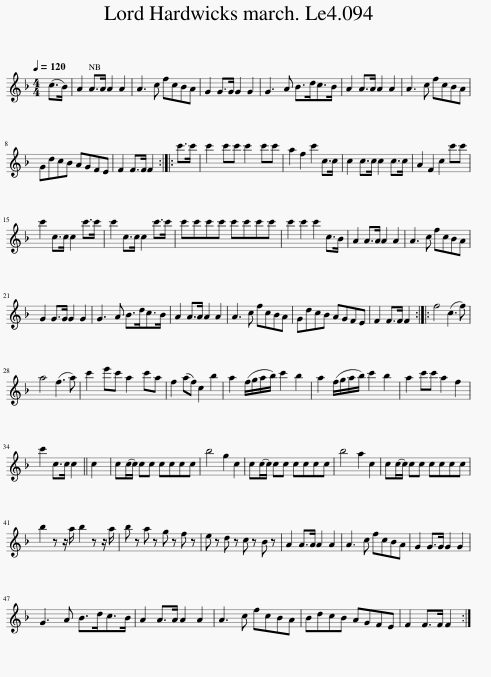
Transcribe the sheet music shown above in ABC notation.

X:1
L:1/8
Q:1/4=120
M:4/4
I:linebreak $
K:F
V:1 treble
V:1
 (c>B) | A2 A>A A2 A2 | A3 c fcBA | G2 G>G G2 G2 | G3 A B>dc>B | %5
 A2 A>A A2 A2 | A3 c fcBA |$ GdcB AGFE | F2 F>F F2 :: c'>c' | %10
 c'2 c'c' c'2 c'c' | a2 f2 c'2 c>c | c2 c>c c2 c>c | A2 F2 c2 c'c' |$ c'2 c>c c2 c'>c' | %15
 c'2 c>c c2 c'>c' | c'c'c'c' c'c'c'c' | c'2 c'2 c'2 c>B | A2 A>A A2 A2 | A3 c fcBA |$ %20
 G2 G>G G2 G2 | G3 A B>dc>B | A2 A>A A2 A2 | A3 c fcBA | GdcB AGFE | %25
 F2 F>F F2 :: f4 (c3 f) |$ a4 (f3 a) | c'2 e'c' a2 c'a | f2 (af) c2 b2 | %30
 a2 (f/g/a/b/) c'2 b2 | a2 (f/g/a/b/) c'2 b2 | a2 c'c' a2 f2 |$ c'2 c>c c2 || c2 | %35
 c(c/c/) cc cccc | b4 g2 c2 | c(c/c/) cc cccc | b4 a2 c2 | c(c/c/) cc cccc |$ %40
 b2 z z/ a/ b2 z z/ a/ | b z a z g z f z | e z d z c z B z | A2 A>A A2 A2 | A3 c fcBA | %45
 G2 G>G G2 G2 |$ G3 A B>dc>B | A2 A>A A2 A2 | A3 c fcBA | BdcB AGFE | %50
 F2 F>F F2 :| %51
